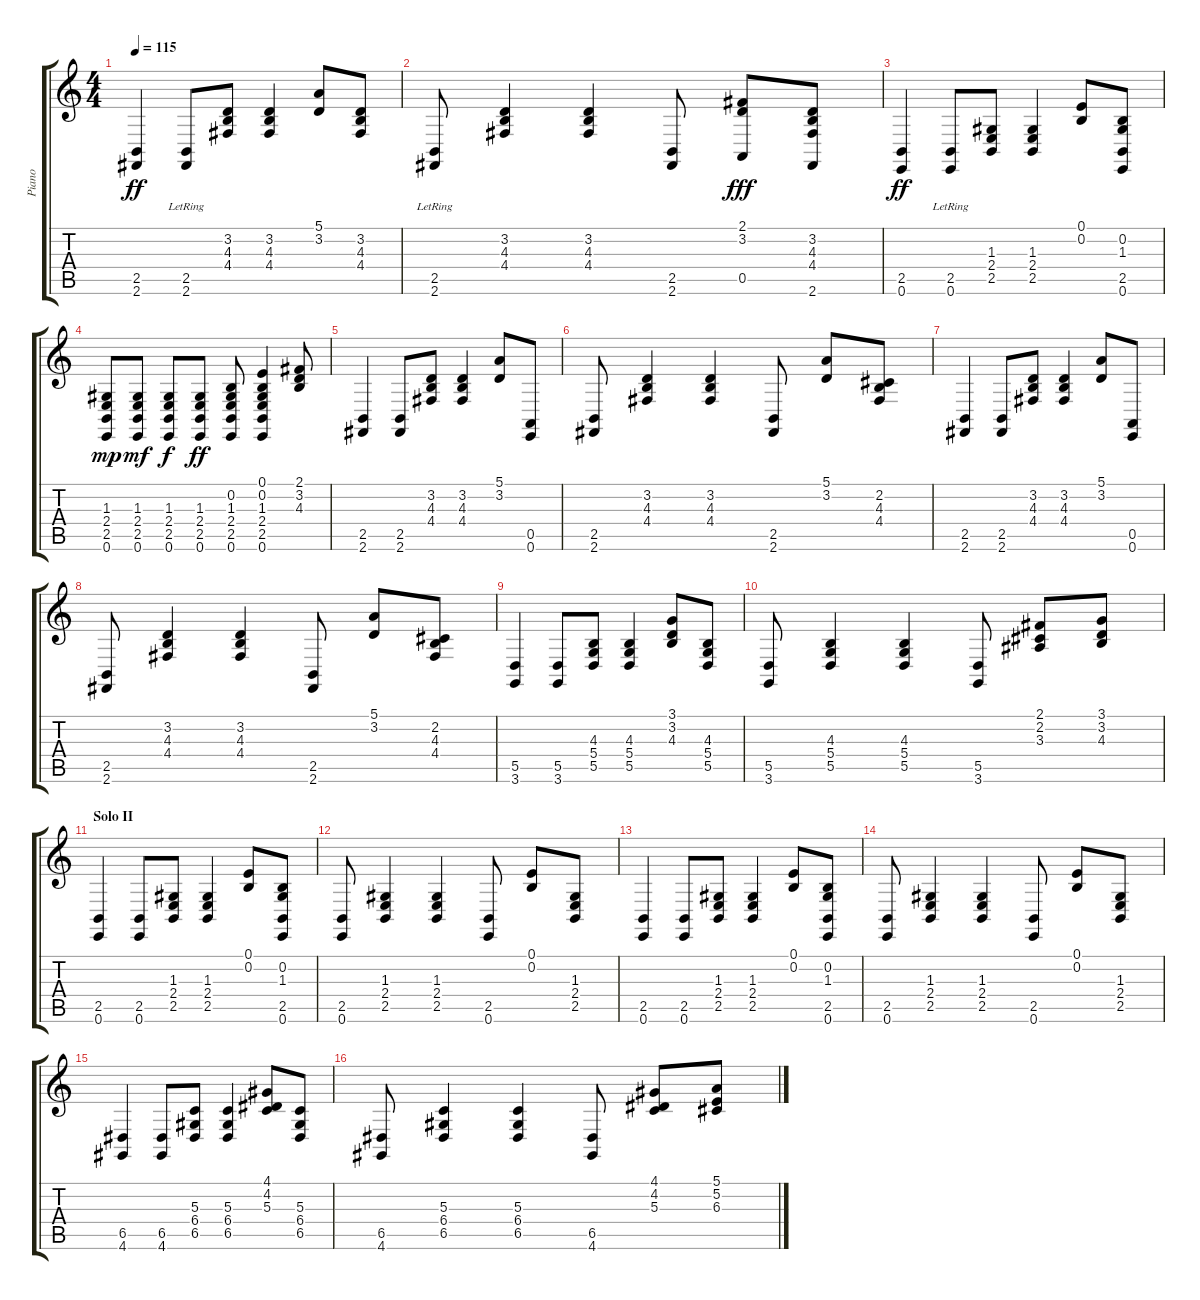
\track ("Piano" "Piano") {instrument brightacousticpiano}
\staff {score tabs}
\tuning (E4 B3 G3 D3 A2 E2) {hide}
\ts (4 4)
\tempo 115
\clef g2
\ks c
(2.5 2.6).4{dy ff} (2.5{lr} 2.6{lr}).8 (3.2 4.3 4.4).8 (3.2 4.3 4.4).4 (5.1 3.2).8 (3.2 4.3 4.4).8 |
(2.5{lr} 2.6{lr}).8 (3.2 4.3 4.4).4 (3.2 4.3 4.4).4 (2.5 2.6).8 (2.1 3.2 0.5).8{dy fff} (3.2 4.3 4.4 2.6).8 |
(2.5 0.6).4{dy ff} (2.5 0.6{lr}).8 (1.3 2.4 2.5).8 (1.3 2.4 2.5).4 (0.1 0.2).8 (0.2 1.3 2.5 0.6).8 |
(1.3 2.4 2.5 0.6).8{dy mp} (1.3 2.4 2.5 0.6).8{dy mf} (1.3 2.4 2.5 0.6).8{dy f} (1.3 2.4 2.5 0.6).8{dy ff} (0.2 1.3 2.4 2.5 0.6).8 (0.1 0.2 1.3 2.4 2.5 0.6).4 (2.1 3.2 4.3).8 |
(2.5 2.6).4 (2.5 2.6).8 (3.2 4.3 4.4).8 (3.2 4.3 4.4).4 (5.1 3.2).8 (0.5 0.6).8 |
(2.5 2.6).8 (3.2 4.3 4.4).4 (3.2 4.3 4.4).4 (2.5 2.6).8 (5.1 3.2).8 (2.2 4.3 4.4).8 |
(2.5 2.6).4 (2.5 2.6).8 (3.2 4.3 4.4).8 (3.2 4.3 4.4).4 (5.1 3.2).8 (0.5 0.6).8 |
(2.5 2.6).8 (3.2 4.3 4.4).4 (3.2 4.3 4.4).4 (2.5 2.6).8 (5.1 3.2).8 (2.2 4.3 4.4).8 |
(5.5 3.6).4 (5.5 3.6).8 (4.3 5.4 5.5).8 (4.3 5.4 5.5).4 (3.1 3.2 4.3).8 (4.3 5.4 5.5).8 |
(5.5 3.6).8 (4.3 5.4 5.5).4 (4.3 5.4 5.5).4 (5.5 3.6).8 (2.1 2.2 3.3).8 (3.1 3.2 4.3).8 |
\section ("" "Solo II")
(2.5 0.6).4 (2.5 0.6).8 (1.3 2.4 2.5).8 (1.3 2.4 2.5).4 (0.1 0.2).8 (0.2 1.3 2.5 0.6).8 |
(2.5 0.6).8 (1.3 2.4 2.5).4 (1.3 2.4 2.5).4 (2.5 0.6).8 (0.1 0.2).8 (1.3 2.4 2.5).8 |
(2.5 0.6).4 (2.5 0.6).8 (1.3 2.4 2.5).8 (1.3 2.4 2.5).4 (0.1 0.2).8 (0.2 1.3 2.5 0.6).8 |
(2.5 0.6).8 (1.3 2.4 2.5).4 (1.3 2.4 2.5).4 (2.5 0.6).8 (0.1 0.2).8 (1.3 2.4 2.5).8 |
(6.5 4.6).4{volume 16} (6.5 4.6).8 (5.3 6.4 6.5).8 (5.3 6.4 6.5).4 (4.1 4.2 5.3).8 (5.3 6.4 6.5).8 |
(6.5 4.6).8 (5.3 6.4 6.5).4 (5.3 6.4 6.5).4 (6.5 4.6).8 (4.1 4.2 5.3).8 (5.1 5.2 6.3).8
